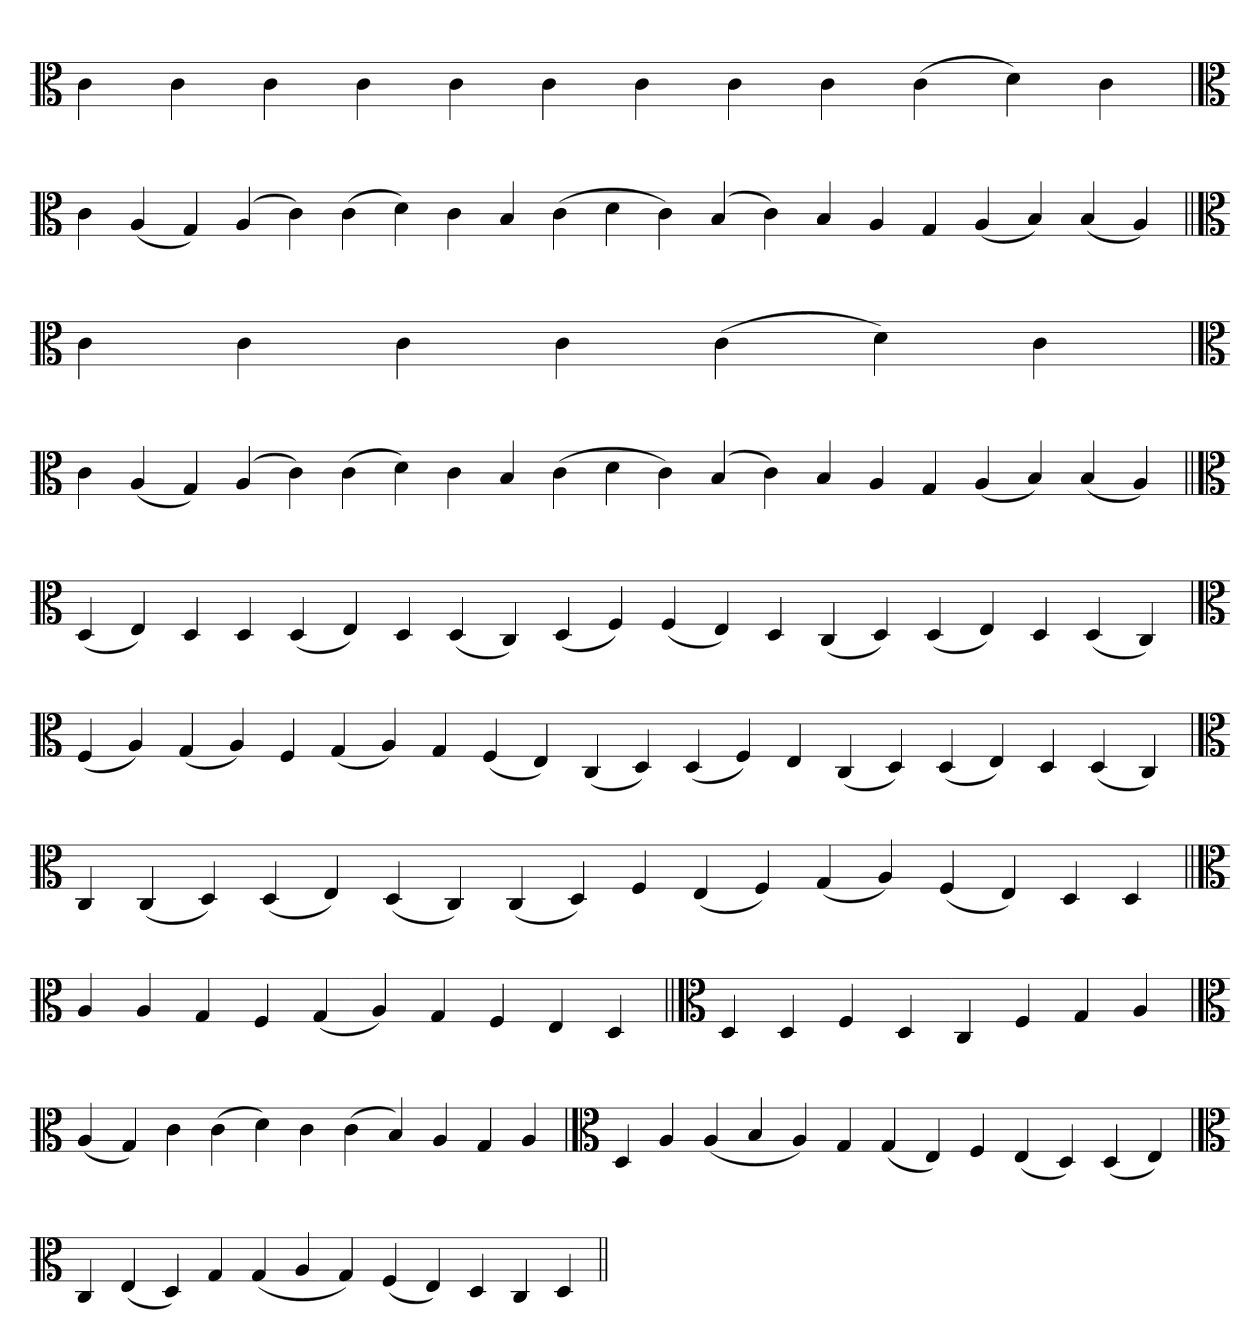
**kern
*part1
*staff1
*clefC3
=
4c
4c
4c
4c
4c
4c
4c
4c
4c
(4c
4d)
4c
=`
*clefC3
4c
(4A
4G)
(4A
4c)
(4c
4d)
4c
4B
(4c
4d
4c)
(4B
4c)
4B
4A
4G
(4A
4B)
(4B
4A)
=||
*clefC3
4c
4c
4c
4c
(4c
4d)
4c
=`
*clefC3
4c
(4A
4G)
(4A
4c)
(4c
4d)
4c
4B
(4c
4d
4c)
(4B
4c)
4B
4A
4G
(4A
4B)
(4B
4A)
=||
*clefC3
(4D
4E)
4D
4D
(4D
4E)
4D
(4D
4C)
(4D
4F)
(4F
4E)
4D
(4C
4D)
(4D
4E)
4D
(4D
4C)
=
*clefC3
(4F
4A)
(4G
4A)
4F
(4G
4A)
4G
(4F
4E)
(4C
4D)
(4D
4F)
4E
(4C
4D)
(4D
4E)
4D
(4D
4C)
=
*clefC3
4C
(4C
4D)
(4D
4E)
(4D
4C)
(4C
4D)
4F
(4E
4F)
(4G
4A)
(4F
4E)
4D
4D
=||
*clefC3
4A
4A
4G
4F
(4G
4A)
4G
4F
4E
4D
=||
*clefC3
4D
4D
4F
4D
4C
4F
4G
4A
=`
*clefC3
(4A
4G)
4c
(4c
4d)
4c
(4c
4B)
4A
4G
4A
='
*clefC3
4D
4A
(4A
4B
4A)
4G
(4G
4E)
4F
(4E
4D)
(4D
4E)
=`
*clefC3
4C
(4E
4D)
4G
(4G
4A
4G)
(4F
4E)
4D
4C
4D
=||
*-
